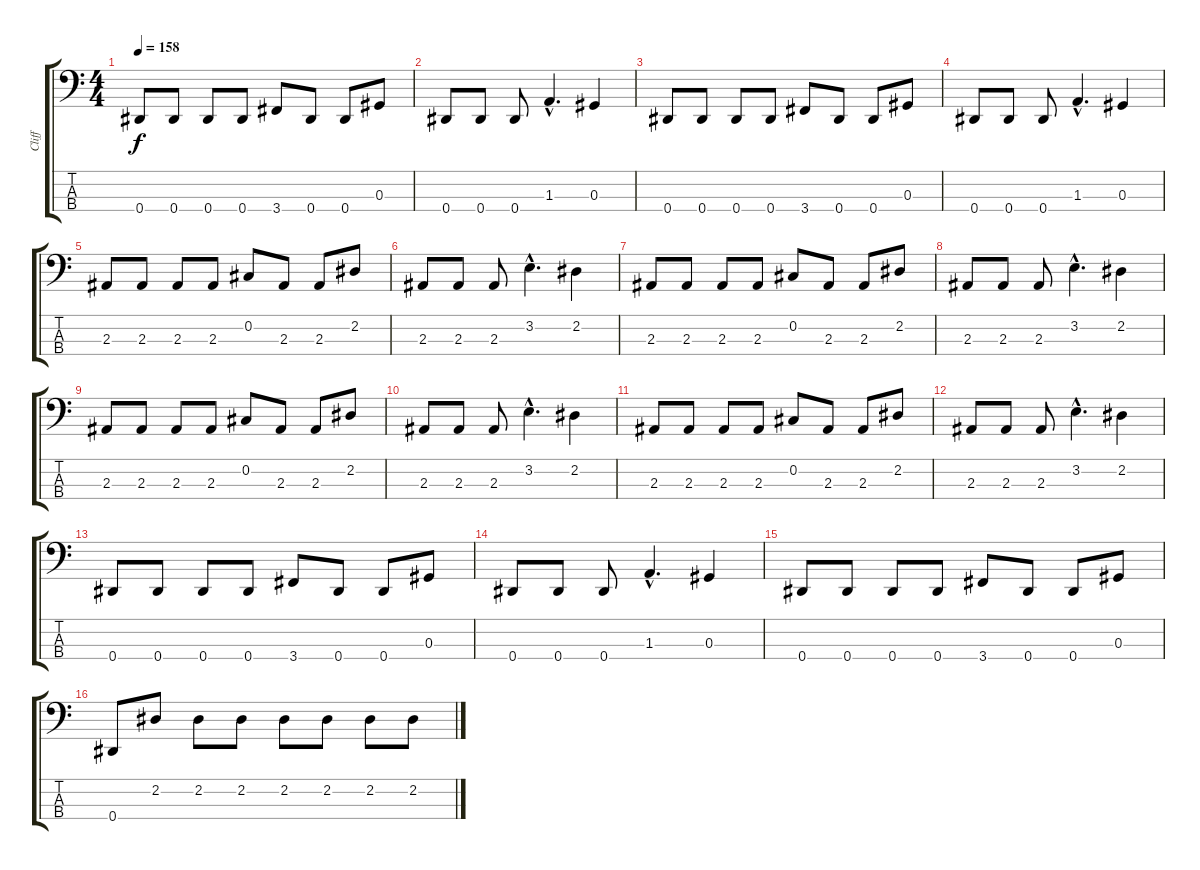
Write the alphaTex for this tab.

\track ("Cliff" "Cliff") {instrument electricbasspick}
\staff {score tabs}
\tuning (Gb2 Db2 Ab1 Eb1) {hide}
\ts (4 4)
\tempo 158
\clef f4
\ks c
0.4.8{dy f} 0.4.8 0.4.8 0.4.8 3.4.8 0.4.8 0.4.8 0.3.8 |
0.4.8 0.4.8 0.4.8 1.3{hac}.4{d} 0.3.4 |
0.4.8 0.4.8 0.4.8 0.4.8 3.4.8 0.4.8 0.4.8 0.3.8 |
0.4.8 0.4.8 0.4.8 1.3{hac}.4{d} 0.3.4 |
2.3.8 2.3.8 2.3.8 2.3.8 0.2.8 2.3.8 2.3.8 2.2.8 |
2.3.8 2.3.8 2.3.8 3.2{hac}.4{d} 2.2.4 |
2.3.8 2.3.8 2.3.8 2.3.8 0.2.8 2.3.8 2.3.8 2.2.8 |
2.3.8 2.3.8 2.3.8 3.2{hac}.4{d} 2.2.4 |
2.3.8 2.3.8 2.3.8 2.3.8 0.2.8 2.3.8 2.3.8 2.2.8 |
2.3.8 2.3.8 2.3.8 3.2{hac}.4{d} 2.2.4 |
2.3.8 2.3.8 2.3.8 2.3.8 0.2.8 2.3.8 2.3.8 2.2.8 |
2.3.8 2.3.8 2.3.8 3.2{hac}.4{d} 2.2.4 |
0.4.8 0.4.8 0.4.8 0.4.8 3.4.8 0.4.8 0.4.8 0.3.8 |
0.4.8 0.4.8 0.4.8 1.3{hac}.4{d} 0.3.4 |
0.4.8 0.4.8 0.4.8 0.4.8 3.4.8 0.4.8 0.4.8 0.3.8 |
0.4.8 2.2.8 2.2.8 2.2.8 2.2.8 2.2.8 2.2.8 2.2.8
